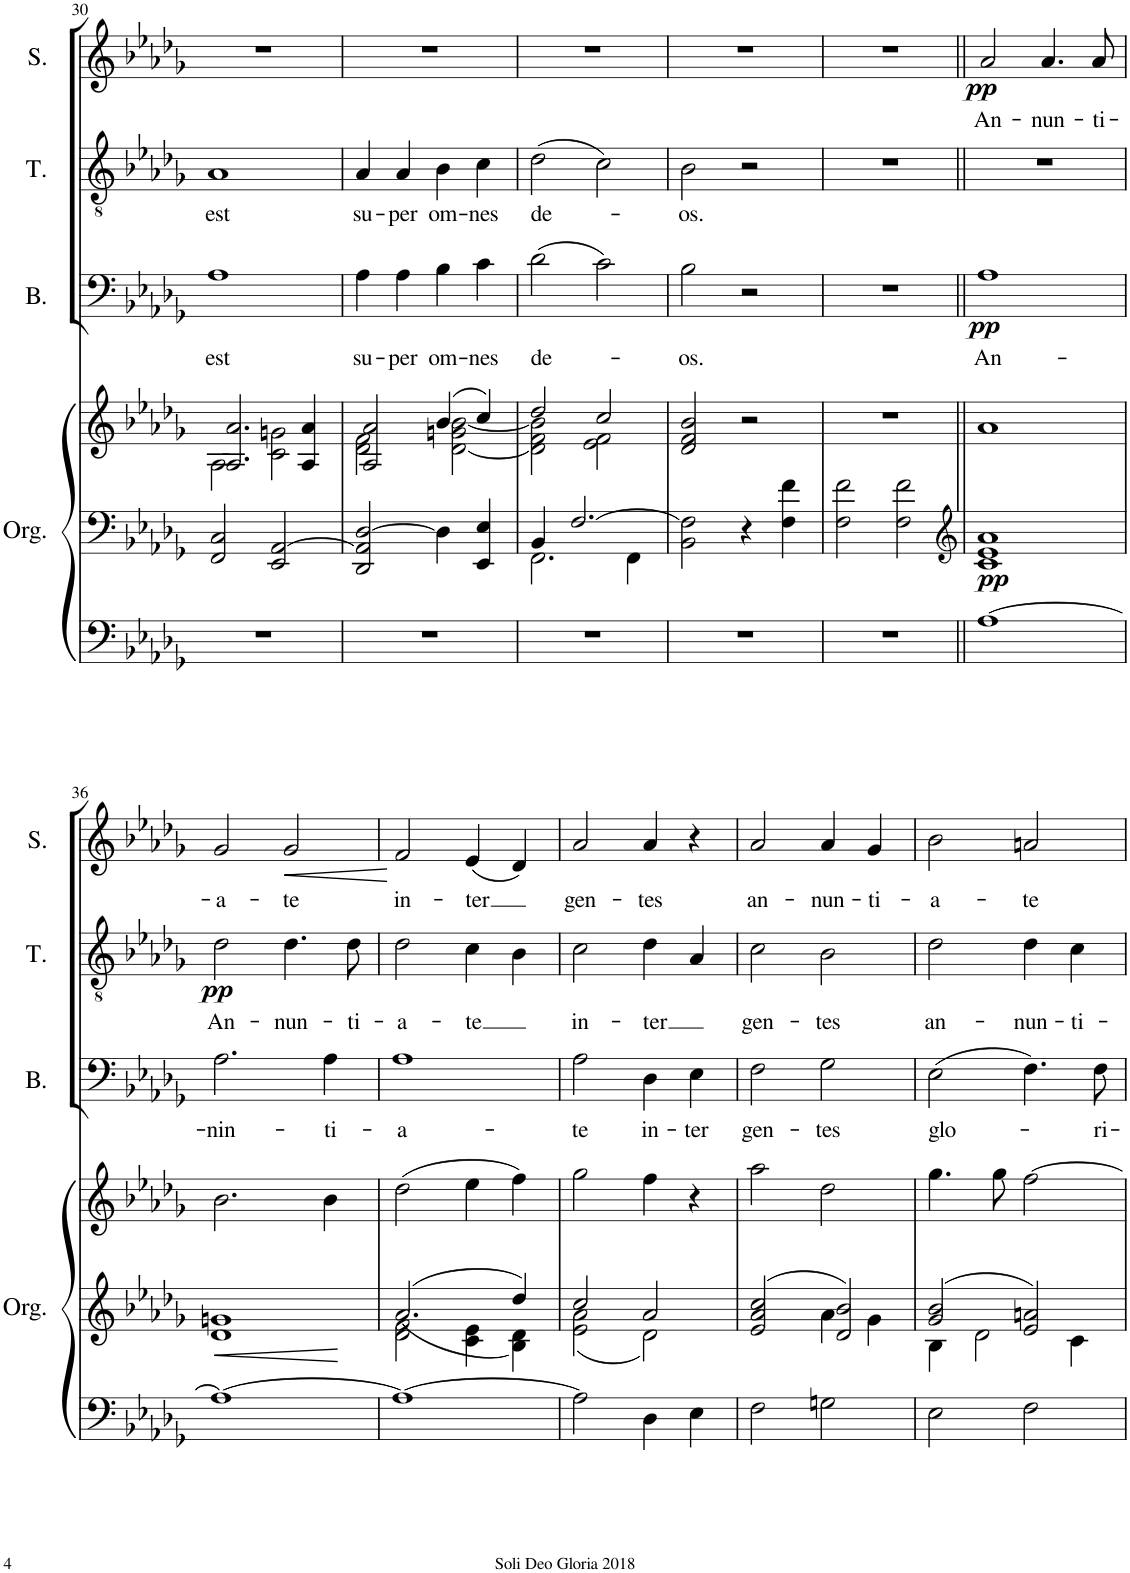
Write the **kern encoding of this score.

**kern	**kern	**kern	**dynam	**kern	**text	**dynam	**kern	**text	**dynam	**kern	**text	**dynam
*part4	*part4	*part4	*part4	*part3	*part3	*part3	*part2	*part2	*part2	*part1	*part1	*part1
*staff6	*staff5	*staff4	*staff4/5/6	*staff3	*staff3	*staff3	*staff2	*staff2	*staff2	*staff1	*staff1	*staff1
*I"Orgue	*	*	*	*I"Basse	*	*	*I"Ténor	*	*	*I"Soprano	*	*
*I'Org.	*	*	*	*I'B.	*	*	*I'T.	*	*	*I'S.	*	*
!!LO:PB:g=z
*clefF4	*clefF4	*clefG2	*	*clefF4	*	*	*clefGv2	*	*	*clefG2	*	*
*k[b-e-a-d-g-]	*k[b-e-a-d-g-]	*k[b-e-a-d-g-]	*	*k[b-e-a-d-g-]	*	*	*k[b-e-a-d-g-]	*	*	*k[b-e-a-d-g-]	*	*
*M4/4	*M4/4	*M4/4	*	*M4/4	*	*	*M4/4	*	*	*M4/4	*	*
*met(c)	*met(c)	*met(c)	*	*met(c)	*	*	*met(c)	*	*	*met(c)	*	*
=30	=30	=30	=30	=30	=30	=30	=30	=30	=30	=30	=30	=30
*	*	*^	*	*	*	*	*	*	*	*	*	*
!	!	!	!	!	!	!LO:LY:b	!	!	!LO:LY:b	!	!	!	!
1r	2FF/ 2C/	2.A-/ 2.a-/	2A-\	.	1A-	est	.	1A-	est	.	1r	.	.
.	2EE-/ [2AA-/	.	2c\ 2gn\	.	.	.	.	.	.	.	.	.	.
.	.	4A-/ 4a-/	.	.	.	.	.	.	.	.	.	.	.
=31	=31	=31	=31	=31	=31	=31	=31	=31	=31	=31	=31	=31	=31
!	!	!	!	!	!	!LO:LY:b	!	!	!LO:LY:b	!	!	!	!
1r	2DD-/ 2AA-/] [2D-/	2A-/ 2a-/	2d-\ 2f\	.	4A-\	su-	.	4A-/	su-	.	1r	.	.
!	!	!	!	!	!	!LO:LY:b	!	!	!LO:LY:b	!	!	!	!
.	.	.	.	.	4A-\	-per	.	4A-/	-per	.	.	.	.
!	!	!	!	!	!	!LO:LY:b	!	!	!LO:LY:b	!	!	!	!
.	4D-\]	(4b-/	[2d-\ 2gn\ [2b-\	.	4B-\	om-	.	4B-\	om-	.	.	.	.
!	!	!	!	!	!	!LO:LY:b	!	!	!LO:LY:b	!	!	!	!
.	4EE-/ 4E-/	4cc/)	.	.	4c\	-nes	.	4c\	-nes	.	.	.	.
=32	=32	=32	=32	=32	=32	=32	=32	=32	=32	=32	=32	=32	=32
*	*^	*	*	*	*	*	*	*	*	*	*	*	*
!	!	!	!	!	!	!	!LO:LY:b	!	!	!LO:LY:b	!	!	!	!
1r	4BB-/	2.FF\	2dd-/	2d-\] 2f\ 2b-\]	.	(2d-\	de-	.	(2d-\	de-	.	1r	.	.
.	[2.F/	.	.	.	.	.	.	.	.	.	.	.	.	.
.	.	.	2cc/	2e-\ 2f\	.	2c\)	.	.	2c\)	.	.	.	.	.
.	.	4FF\	.	.	.	.	.	.	.	.	.	.	.	.
*	*	*	*v	*v	*	*	*	*	*	*	*	*	*	*
=33	=33	=33	=33	=33	=33	=33	=33	=33	=33	=33	=33	=33	=33
!	!	!	!	!	!	!LO:LY:b	!	!	!LO:LY:b	!	!	!	!
*	*v	*v	*	*	*	*	*	*	*	*	*	*	*
1r	2BB-\ 2F\]	2d-/ 2f/ 2b-/	.	2B-\	-os.	.	2B-\	-os.	.	1r	.	.
.	4r	2r	.	2r	.	.	2r	.	.	.	.	.
.	4F\ 4f\	.	.	.	.	.	.	.	.	.	.	.
=34	=34	=34	=34	=34	=34	=34	=34	=34	=34	=34	=34	=34
1r	2F\ 2f\	1r	.	1r	.	.	1r	.	.	1r	.	.
.	2F\ 2f\	.	.	.	.	.	.	.	.	.	.	.
=35||	=35||	=35||	=35||	=35||	=35||	=35||	=35||	=35||	=35||	=35||	=35||	=35||
*	*clefG2	*	*	*	*	*	*	*	*	*	*	*
!	!	!	!LO:DY:b=2	!	!LO:LY:b	!LO:DY:b	!	!	!	!	!LO:LY:b	!LO:DY:b
[1A-	1c 1e- 1a-	1a-	pp	1A-	An-	pp	1r	.	.	2a-/	An-	pp
!	!	!	!	!	!	!	!	!	!	!	!LO:LY:b	!
.	.	.	.	.	.	.	.	.	.	4.a-/	-nun-	.
!	!	!	!	!	!	!	!	!	!	!	!LO:LY:b	!
.	.	.	.	.	.	.	.	.	.	8a-/	-ti-	.
!!LO:LB:g=z
=36	=36	=36	=36	=36	=36	=36	=36	=36	=36	=36	=36	=36
!	!	!	!	!	!LO:LY:b	!	!	!LO:LY:b	!LO:DY:b	!	!LO:LY:b	!
1A-_	1d- 1gn	2.b-\	.	2.A-\	-nin-	.	2d-\	An-	pp	2g-/	-a-	.
!	!	!	!	!	!	!	!	!LO:LY:b	!	!	!LO:LY:b	!LO:HP:b
.	.	.	.	.	.	.	4.d-\	-nun-	.	2g-/	-te	<
!	!	!	!	!	!LO:LY:b	!	!	!	!	!	!	!
.	.	4b-\	.	4A-\	-ti-	.	.	.	.	.	.	.
!	!	!	!	!	!	!	!	!LO:LY:b	!	!	!	!
.	.	.	.	.	.	.	8d-\	-ti-	.	.	.	.
.	.	.	.	.	.	.	.	.	.	.	.	[
=37	=37	=37	=37	=37	=37	=37	=37	=37	=37	=37	=37	=37
*	*^	*	*	*	*	*	*	*	*	*	*	*
!	!	!	!	!	!	!LO:LY:b	!	!	!LO:LY:b	!	!	!LO:LY:b	!
1A-_	2.a-/	2d-\ 2f\	(2dd-\	.	1A-	-a-	.	2d-\	-a-	.	2f/	in-	.
!	!	!	!	!	!	!	!	!	!LO:LY:b	!	!	!LO:LY:b	!
.	.	4c\ 4e-\	4ee-\	.	.	.	.	4c\	-te	.	(4e-/	-ter	.
.	4dd-/	4B-\ 4d-\	4ff\)	.	.	.	.	4B-\	.	.	4d-/)	.	.
=38	=38	=38	=38	=38	=38	=38	=38	=38	=38	=38	=38	=38	=38
!	!	!	!	!	!	!LO:LY:b	!	!	!LO:LY:b	!	!	!LO:LY:b	!
2A-\]	2cc/	2e-\ 2a-\	2gg-\	.	2A-\	-te	.	2c\	in-	.	2a-/	gen-	.
!	!	!	!	!	!	!LO:LY:b	!	!	!LO:LY:b	!	!	!LO:LY:b	!
4D-\	2a-/	2d-\	4ff\	.	4D-\	in-	.	4d-\	-ter	.	4a-/	-tes	.
!	!	!	!	!	!	!LO:LY:b	!	!	!	!	!	!	!
4E-\	.	.	4r	.	4E-\	-ter	.	4A-/	.	.	4r	.	.
=39	=39	=39	=39	=39	=39	=39	=39	=39	=39	=39	=39	=39	=39
!	!	!	!	!	!	!LO:LY:b	!	!	!LO:LY:b	!	!	!LO:LY:b	!
2F\	2e-/ 2a-/ 2cc/	2ryy	2aa-\	.	2F\	gen-	.	2c\	gen-	.	2a-/	an-	.
!	!	!	!	!	!	!LO:LY:b	!	!	!LO:LY:b	!	!	!LO:LY:b	!
2Gn\	2d-/ 2b-/	4a-\	2dd-\	.	2G-\	-tes	.	2B-\	-tes	.	4a-/	-nun-	.
!	!	!	!	!	!	!	!	!	!	!	!	!LO:LY:b	!
.	.	4g-\	.	.	.	.	.	.	.	.	4g-/	-ti-	.
=40	=40	=40	=40	=40	=40	=40	=40	=40	=40	=40	=40	=40	=40
!	!	!	!	!	!	!LO:LY:b	!	!	!LO:LY:b	!	!	!LO:LY:b	!
2E-\	2g-/ 2b-/	4B-\	4.gg-\	.	(2E-\	glo-	.	2d-\	an-	.	2b-\	-a-	.
.	.	2d-\	.	.	.	.	.	.	.	.	.	.	.
.	.	.	8gg-\	.	.	.	.	.	.	.	.	.	.
!	!	!	!	!	!	!	!	!	!LO:LY:b	!	!	!LO:LY:b	!
2F\	2e-/ 2an/	.	[2ff\	.	4.F\)	.	.	4d-\	-nun-	.	2an/	-te	.
!	!	!	!	!	!	!	!	!	!LO:LY:b	!	!	!	!
.	.	4c\	.	.	.	.	.	4c\	-ti-	.	.	.	.
!	!	!	!	!	!	!LO:LY:b	!	!	!	!	!	!	!
.	.	.	.	.	8F\	-ri-	.	.	.	.	.	.	.
*	*v	*v	*	*	*	*	*	*	*	*	*	*	*
=	=	=	=	=	=	=	=	=	=	=	=	=
*-	*-	*-	*-	*-	*-	*-	*-	*-	*-	*-	*-	*-
